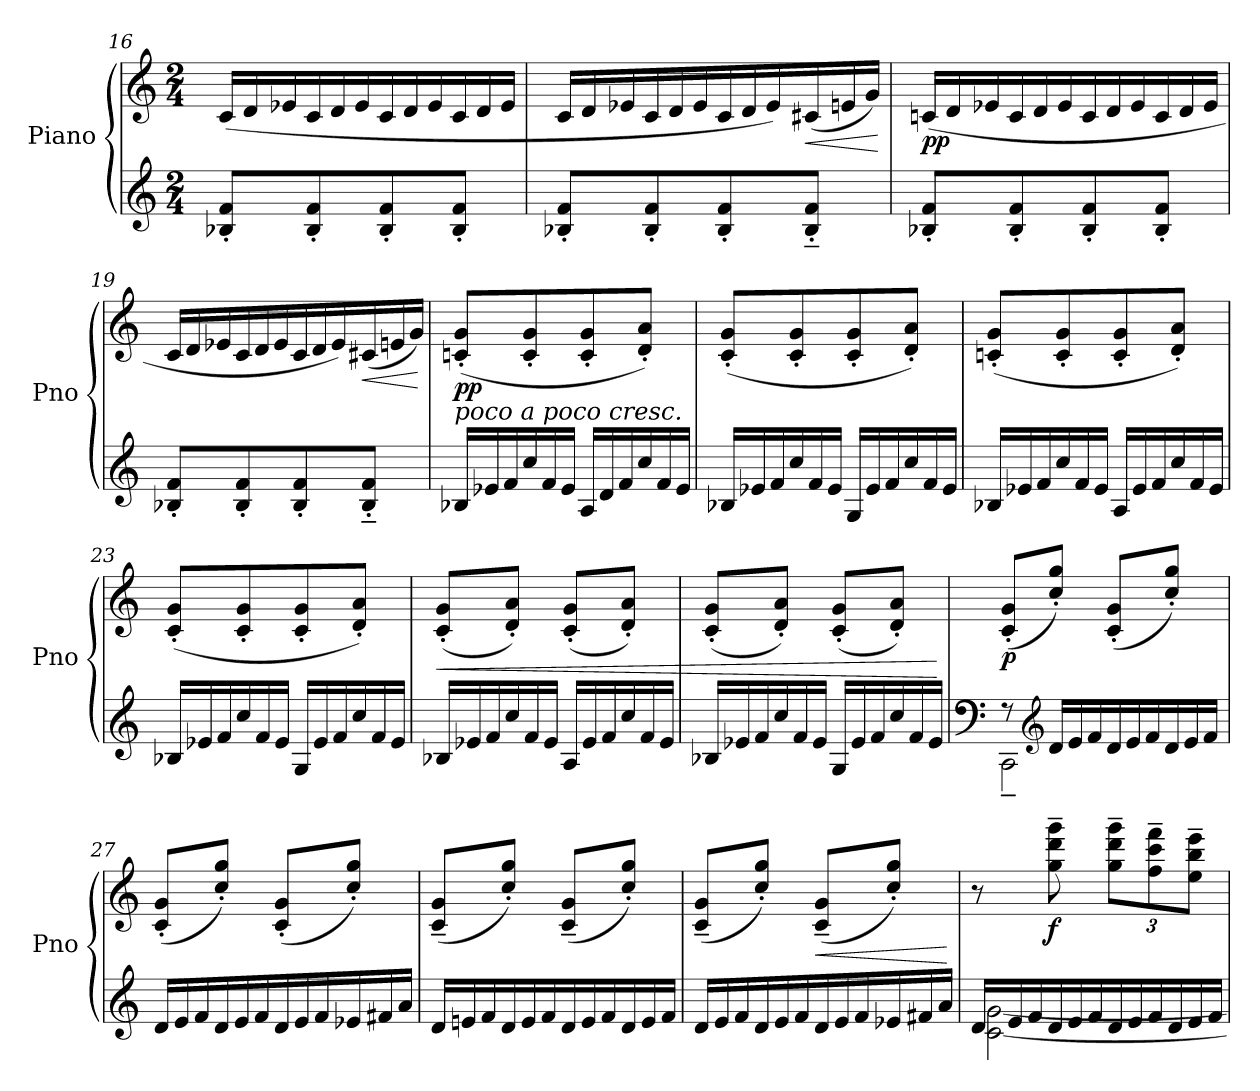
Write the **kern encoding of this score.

**kern	**kern	**dynam
*part1	*part1	*part1
*staff2	*staff1	*staff1/2
*I"Piano	*	*
*I'Pno	*	*
*clefG2	*clefG2	*
*k[]	*k[]	*
*M2/4	*M2/4	*
*	*Xtuplet	*
=16	=16	=16
8B-X/' 8f/'L	(<24c/LL	.
.	24d/	.
.	24e-X/	.
8B-/' 8f/'	24c/	.
.	24d/	.
.	24e-/	.
8B-/' 8f/'	24c/	.
.	24d/	.
.	24e-/	.
8B-/' 8f/'J	24c/	.
.	24d/	.
.	24e-/JJ	.
=17	=17	=17
8B-X/' 8f/'L	24c/LL	.
.	24d/	.
.	24e-X/	.
8B-/' 8f/'	24c/	.
.	24d/	.
.	24e-/	.
8B-/' 8f/'	24c/	.
.	24d/	.
.	24e-/)	.
!	!	!LO:HP:b
8B-/'~ 8f/'~J	(<24c#X/	<
.	24en/	.
.	24g/JJ)	.
.	.	[
!!LO:PB:g=z
=18	=18	=18
!	!	!LO:DY:b
8B-X/' 8f/'L	(<24cn/LL	pp
.	24d/	.
.	24e-X/	.
8B-/' 8f/'	24c/	.
.	24d/	.
.	24e-/	.
8B-/' 8f/'	24c/	.
.	24d/	.
.	24e-/	.
8B-/' 8f/'J	24c/	.
.	24d/	.
.	24e-/JJ	.
=19	=19	=19
8B-X/' 8f/'L	24c/LL	.
.	24d/	.
.	24e-X/	.
8B-/' 8f/'	24c/	.
.	24d/	.
.	24e-/	.
8B-/' 8f/'	24c/	.
.	24d/	.
.	24e-/)	.
!	!	!LO:HP:b
8B-/'~ 8f/'~J	(<24c#X/	<
.	24en/	.
.	24g/JJ)	.
.	.	[
=20	=20	=20
*Xtuplet	*	*
!	!LO:TX:b:i:t=poco a poco cresc.	!
!	!	!LO:DY:b
24B-X/LL	(<8cn/' 8g/'L	pp
24e-X/	.	.
24f/	.	.
24cc/	8c/' 8g/'	.
24f/	.	.
24e-/JJ	.	.
24A/LL	8c/' 8g/'	.
24d/	.	.
24f/	.	.
24cc/	8d/' 8a/'J)	.
24f/	.	.
24e-/JJ	.	.
!!LO:LB:g=z
=21	=21	=21
24B-X/LL	(<8c/' 8g/'L	.
24e-X/	.	.
24f/	.	.
24cc/	8c/' 8g/'	.
24f/	.	.
24e-/JJ	.	.
24G/LL	8c/' 8g/'	.
24e-/	.	.
24f/	.	.
24cc/	8d/' 8a/'J)	.
24f/	.	.
24e-/JJ	.	.
=22	=22	=22
24B-X/LL	(<8cn/' 8g/'L	.
24e-X/	.	.
24f/	.	.
24cc/	8c/' 8g/'	.
24f/	.	.
24e-/JJ	.	.
24A/LL	8c/' 8g/'	.
24e-/	.	.
24f/	.	.
24cc/	8d/' 8a/'J)	.
24f/	.	.
24e-/JJ	.	.
=23	=23	=23
24B-X/LL	(<8c/' 8g/'L	.
24e-X/	.	.
24f/	.	.
24cc/	8c/' 8g/'	.
24f/	.	.
24e-/JJ	.	.
24G/LL	8c/' 8g/'	.
24e-/	.	.
24f/	.	.
24cc/	8d/' 8a/'J)	.
24f/	.	.
24e-/JJ	.	.
!!LO:LB:g=z
=24	=24	=24
!	!	!LO:HP:b
24B-X/LL	(<8c/' 8g/'L	<
24e-X/	.	.
24f/	.	.
24cc/	8d/' 8a/'J)	.
24f/	.	.
24e-/JJ	.	.
24A/LL	(<8c/' 8g/'L	.
24e-/	.	.
24f/	.	.
24cc/	8d/' 8a/'J)	.
24f/	.	.
24e-/JJ	.	.
=25	=25	=25
24B-X/LL	(<8c/' 8g/'L	.
24e-X/	.	.
24f/	.	.
24cc/	8d/' 8a/'J)	.
24f/	.	.
24e-/JJ	.	.
24G/LL	(<8c/' 8g/'L	.
24e-/	.	.
24f/	.	.
24cc/	8d/' 8a/'J)	.
24f/	.	.
24e-/JJ	.	.
.	.	[
=26	=26	=26
*clefF4	*	*
*^	*	*
!	!	!	!LO:DY:b
8r	2CC~\	(<8c/' 8g/'L	p
*clefG2	*	*	*
24d/LL	.	8cc/' 8gg/'J)	.
24e/	.	.	.
24f/	.	.	.
24d/	.	(<8c/' 8g/'L	.
24e/	.	.	.
24f/	.	.	.
24d/	.	8cc/' 8gg/'J)	.
24e/	.	.	.
24f/JJ	.	.	.
*v	*v	*	*
!!LO:LB:g=z
=27	=27	=27
24d/LL	(<8c/' 8g/'L	.
24e/	.	.
24f/	.	.
24d/	8cc/' 8gg/'J)	.
24e/	.	.
24f/	.	.
24d/	(<8c/' 8g/'L	.
24e/	.	.
24f/	.	.
24e-X/	8cc/' 8gg/'J)	.
24f#X/	.	.
24a/JJ	.	.
=28	=28	=28
24d/LL	(<8c/~ 8g/~L	.
24en/	.	.
24f/	.	.
24d/	8cc/' 8gg/'J)	.
24e/	.	.
24f/	.	.
24d/	(<8c/~ 8g/~L	.
24e/	.	.
24f/	.	.
24d/	8cc/' 8gg/'J)	.
24e/	.	.
24f/JJ	.	.
=29	=29	=29
24d/LL	(<8c/~ 8g/~L	.
24e/	.	.
24f/	.	.
24d/	8cc/' 8gg/'J)	.
24e/	.	.
24f/	.	.
!	!	!LO:HP:b
24d/	(<8c/~ 8g/~L	<
24e/	.	.
24f/	.	.
24e-X/	8cc/' 8gg/'J)	.
24f#X/	.	.
24a/JJ	.	.
.	.	[
!!LO:LB:g=z
=30	=30	=30
*^	*	*
24d/LL	[2c\ [2g\	8r	.
24e/	.	.	.
24f/	.	.	.
!	!	!	!LO:DY:b
24d/	.	8gg\~ 8ddd\~ 8ggg\~	f
24e/	.	.	.
24f/	.	.	.
*	*	*tuplet	*
*	*	*Xbrackettup	*
24d/	.	12gg\~ 12ddd\~ 12ggg\~L	.
24e/	.	.	.
24f/	.	12ff\~ 12ccc\~ 12fff\~	.
24d/	.	.	.
24e/	.	12ee\~ 12bb\~ 12eee\~J	.
24f/JJ	.	.	.
*v	*v	*	*
=	=	=
*-	*-	*-
